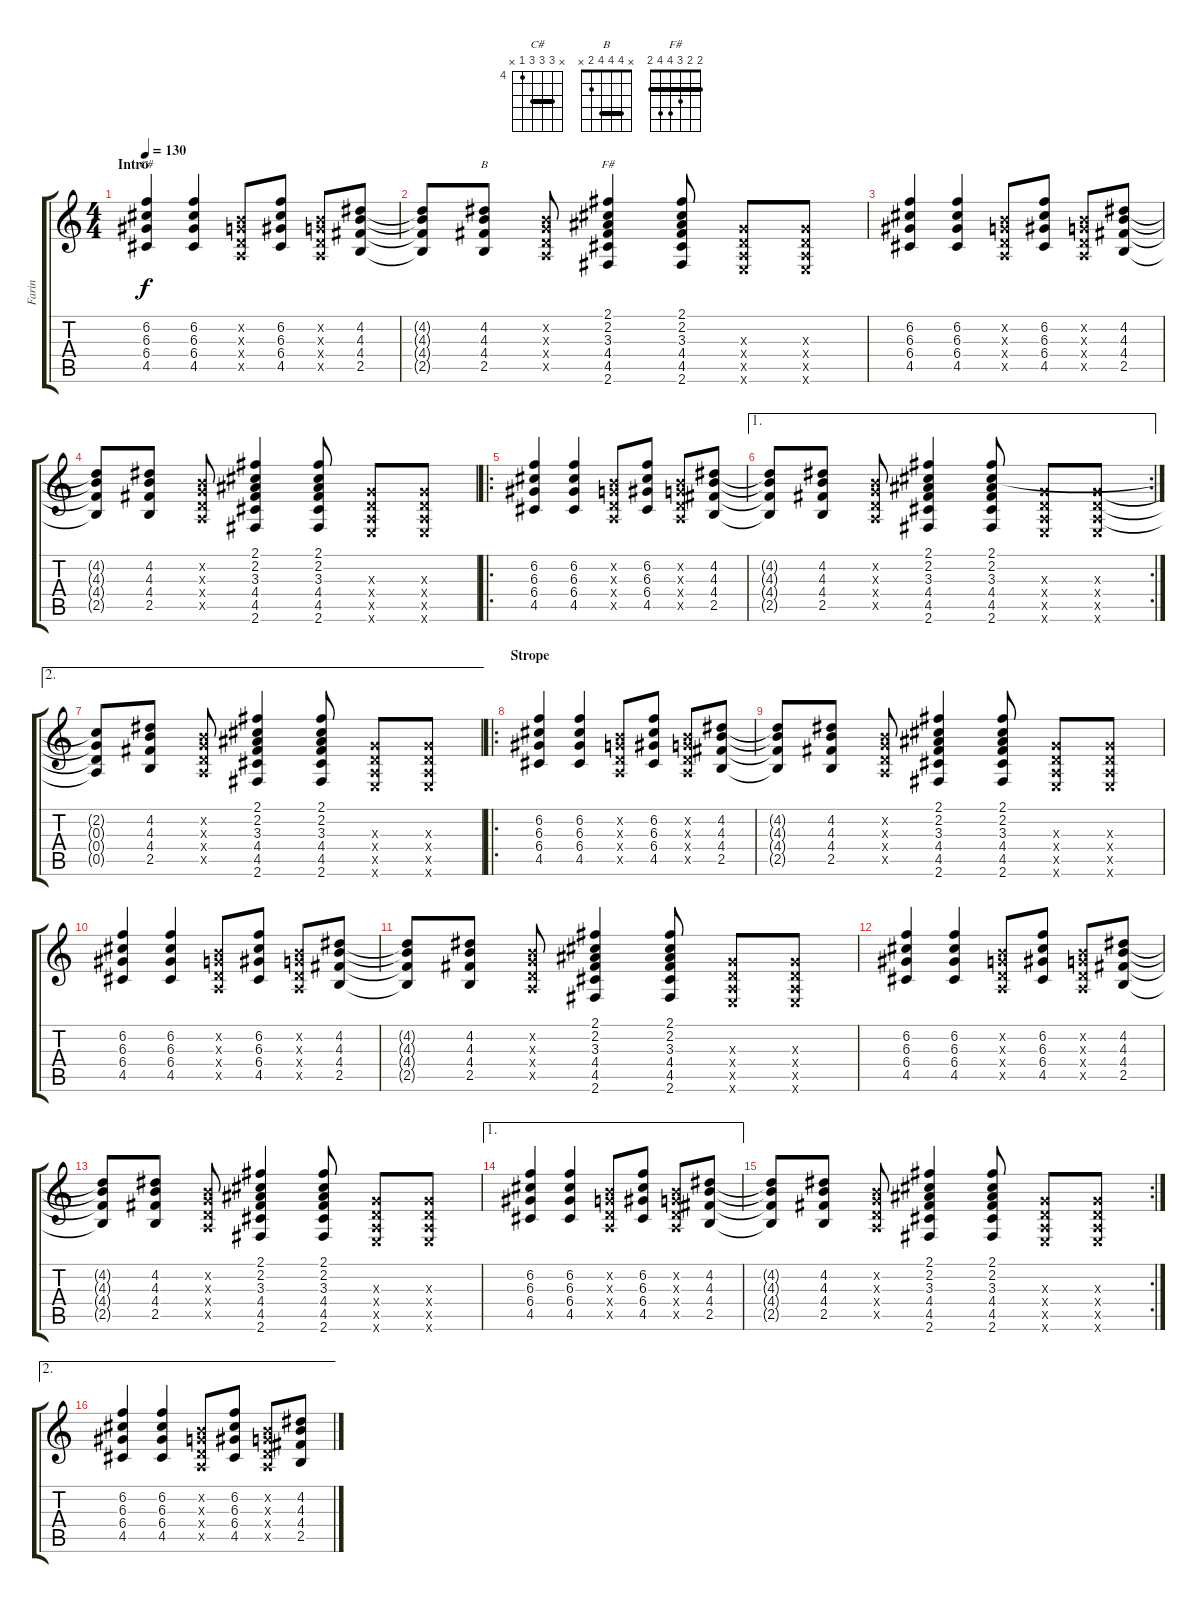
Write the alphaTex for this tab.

\track ("Farin" "Farin") {instrument acousticguitarsteel}
\staff {score tabs}
\tuning (E4 B3 G3 D3 A2 E2) {hide}
\chord ("C#" x 6 6 6 4 x) {firstfret 4 barre 6}
\chord ("B" x 4 4 4 2 x) {barre 4}
\chord ("F#" 2 2 3 4 4 2) {barre 2}
\ts (4 4)
\section ("" "Intro")
\tempo 130
\clef g2
\ks c
(6.2 6.3 6.4 4.5).4{ch "C#" dy f instrument acousticguitarsteel} (6.2 6.3 6.4 4.5).4 (0.2{x} 0.3{x} 0.4{x} 0.5{x}).8 (6.2 6.3 6.4 4.5).8 (0.2{x} 0.3{x} 0.4{x} 0.5{x}).8 (4.2 4.3 4.4 2.5).8 |
(4.2{t} 4.3{t} 4.4{t} 2.5{t}).8 (4.2 4.3 4.4 2.5).8{ch "B"} (0.2{x} 0.3{x} 0.4{x} 0.5{x}).8 (2.1 2.2 3.3 4.4 4.5 2.6).4{ch "F#"} (2.1 2.2 3.3 4.4 4.5 2.6).8 (0.3{x} 0.4{x} 0.5{x} 0.6{x}).8 (0.3{x} 0.4{x} 0.5{x} 0.6{x}).8 |
(6.2 6.3 6.4 4.5).4 (6.2 6.3 6.4 4.5).4 (0.2{x} 0.3{x} 0.4{x} 0.5{x}).8 (6.2 6.3 6.4 4.5).8 (0.2{x} 0.3{x} 0.4{x} 0.5{x}).8 (4.2 4.3 4.4 2.5).8 |
(4.2{t} 4.3{t} 4.4{t} 2.5{t}).8 (4.2 4.3 4.4 2.5).8 (0.2{x} 0.3{x} 0.4{x} 0.5{x}).8 (2.1 2.2 3.3 4.4 4.5 2.6).4 (2.1 2.2 3.3 4.4 4.5 2.6).8 (0.3{x} 0.4{x} 0.5{x} 0.6{x}).8 (0.3{x} 0.4{x} 0.5{x} 0.6{x}).8 |
\ro
(6.2 6.3 6.4 4.5).4 (6.2 6.3 6.4 4.5).4 (0.2{x} 0.3{x} 0.4{x} 0.5{x}).8 (6.2 6.3 6.4 4.5).8 (0.2{x} 0.3{x} 0.4{x} 0.5{x}).8 (4.2 4.3 4.4 2.5).8 |
\ae 1
\rc 2
(4.2{t} 4.3{t} 4.4{t} 2.5{t}).8 (4.2 4.3 4.4 2.5).8 (0.2{x} 0.3{x} 0.4{x} 0.5{x}).8 (2.1 2.2 3.3 4.4 4.5 2.6).4 (2.1 2.2 3.3 4.4 4.5 2.6).8 (0.3{x} 0.4{x} 0.5{x} 0.6{x}).8 (0.3{x} 0.4{x} 0.5{x} 0.6{x}).8 |
\ae 2
(2.2{t} 0.3{t} 0.4{t} 0.5{t}).8 (4.2 4.3 4.4 2.5).8 (0.2{x} 0.3{x} 0.4{x} 0.5{x}).8 (2.1 2.2 3.3 4.4 4.5 2.6).4 (2.1 2.2 3.3 4.4 4.5 2.6).8 (0.3{x} 0.4{x} 0.5{x} 0.6{x}).8 (0.3{x} 0.4{x} 0.5{x} 0.6{x}).8 |
\ro
\section ("" "Strope")
(6.2 6.3 6.4 4.5).4 (6.2 6.3 6.4 4.5).4 (0.2{x} 0.3{x} 0.4{x} 0.5{x}).8 (6.2 6.3 6.4 4.5).8 (0.2{x} 0.3{x} 0.4{x} 0.5{x}).8 (4.2 4.3 4.4 2.5).8 |
(4.2{t} 4.3{t} 4.4{t} 2.5{t}).8 (4.2 4.3 4.4 2.5).8 (0.2{x} 0.3{x} 0.4{x} 0.5{x}).8 (2.1 2.2 3.3 4.4 4.5 2.6).4 (2.1 2.2 3.3 4.4 4.5 2.6).8 (0.3{x} 0.4{x} 0.5{x} 0.6{x}).8 (0.3{x} 0.4{x} 0.5{x} 0.6{x}).8 |
(6.2 6.3 6.4 4.5).4 (6.2 6.3 6.4 4.5).4 (0.2{x} 0.3{x} 0.4{x} 0.5{x}).8 (6.2 6.3 6.4 4.5).8 (0.2{x} 0.3{x} 0.4{x} 0.5{x}).8 (4.2 4.3 4.4 2.5).8 |
(4.2{t} 4.3{t} 4.4{t} 2.5{t}).8 (4.2 4.3 4.4 2.5).8 (0.2{x} 0.3{x} 0.4{x} 0.5{x}).8 (2.1 2.2 3.3 4.4 4.5 2.6).4 (2.1 2.2 3.3 4.4 4.5 2.6).8 (0.3{x} 0.4{x} 0.5{x} 0.6{x}).8 (0.3{x} 0.4{x} 0.5{x} 0.6{x}).8 |
(6.2 6.3 6.4 4.5).4 (6.2 6.3 6.4 4.5).4 (0.2{x} 0.3{x} 0.4{x} 0.5{x}).8 (6.2 6.3 6.4 4.5).8 (0.2{x} 0.3{x} 0.4{x} 0.5{x}).8 (4.2 4.3 4.4 2.5).8 |
(4.2{t} 4.3{t} 4.4{t} 2.5{t}).8 (4.2 4.3 4.4 2.5).8 (0.2{x} 0.3{x} 0.4{x} 0.5{x}).8 (2.1 2.2 3.3 4.4 4.5 2.6).4 (2.1 2.2 3.3 4.4 4.5 2.6).8 (0.3{x} 0.4{x} 0.5{x} 0.6{x}).8 (0.3{x} 0.4{x} 0.5{x} 0.6{x}).8 |
\ae 1
(6.2 6.3 6.4 4.5).4 (6.2 6.3 6.4 4.5).4 (0.2{x} 0.3{x} 0.4{x} 0.5{x}).8 (6.2 6.3 6.4 4.5).8 (0.2{x} 0.3{x} 0.4{x} 0.5{x}).8 (4.2 4.3 4.4 2.5).8 |
\rc 2
(4.2{t} 4.3{t} 4.4{t} 2.5{t}).8 (4.2 4.3 4.4 2.5).8 (0.2{x} 0.3{x} 0.4{x} 0.5{x}).8 (2.1 2.2 3.3 4.4 4.5 2.6).4 (2.1 2.2 3.3 4.4 4.5 2.6).8 (0.3{x} 0.4{x} 0.5{x} 0.6{x}).8 (0.3{x} 0.4{x} 0.5{x} 0.6{x}).8 |
\ae 2
(6.2 6.3 6.4 4.5).4 (6.2 6.3 6.4 4.5).4 (0.2{x} 0.3{x} 0.4{x} 0.5{x}).8 (6.2 6.3 6.4 4.5).8 (0.2{x} 0.3{x} 0.4{x} 0.5{x}).8 (4.2 4.3 4.4 2.5).8
